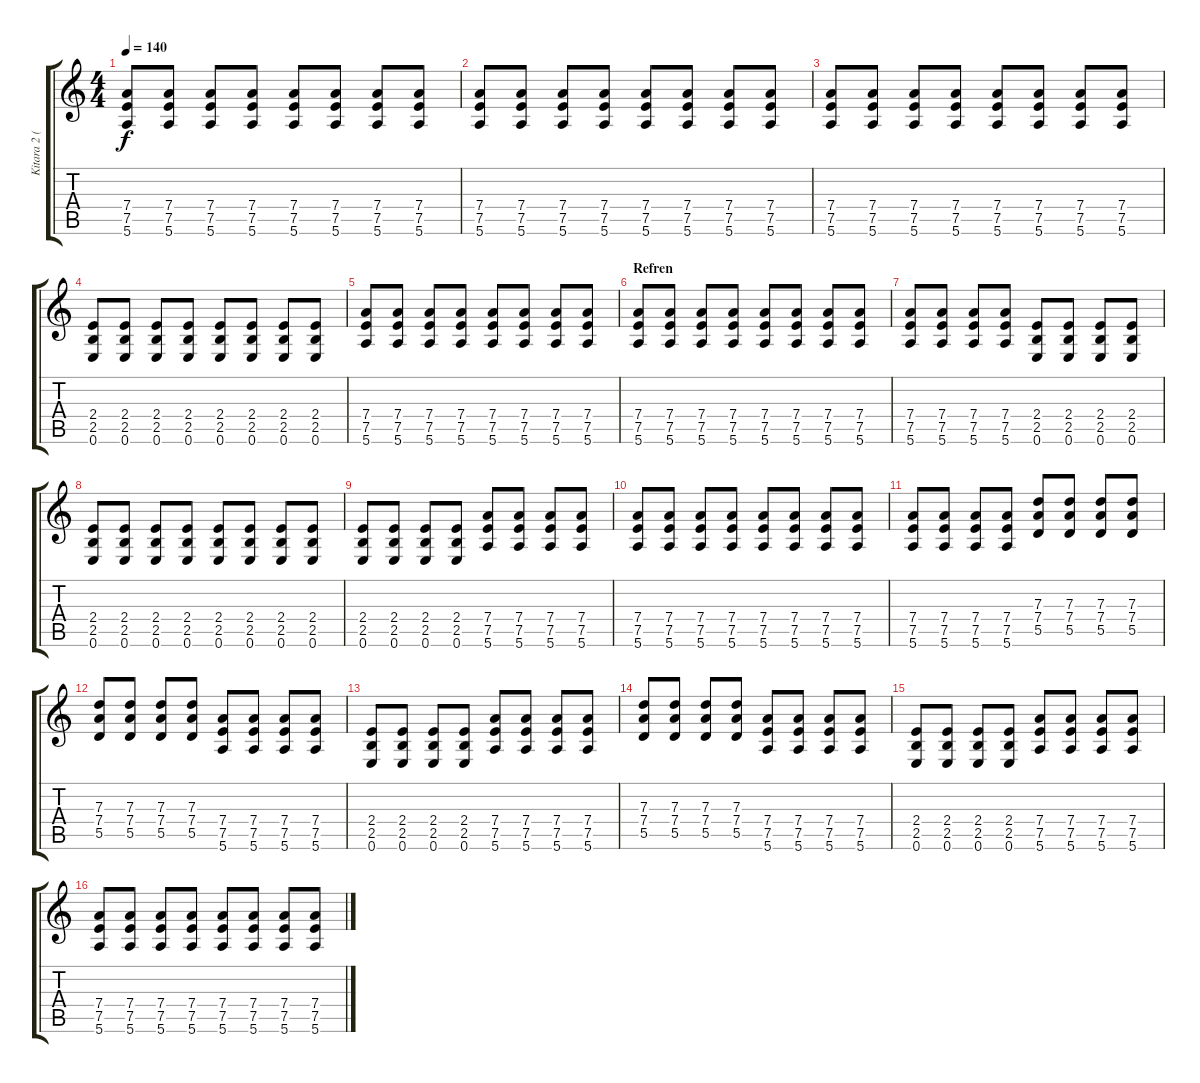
\track ("Kitara 2 (Solo)" "Kitara 2 (") {instrument overdrivenguitar}
\staff {score tabs}
\tuning (E4 B3 G3 D3 A2 E2) {hide}
\ts (4 4)
\tempo 140
\clef g2
\ks c
(7.4 7.5 5.6).8{dy f} (7.4 7.5 5.6).8 (7.4 7.5 5.6).8 (7.4 7.5 5.6).8 (7.4 7.5 5.6).8 (7.4 7.5 5.6).8 (7.4 7.5 5.6).8 (7.4 7.5 5.6).8 |
(7.4 7.5 5.6).8 (7.4 7.5 5.6).8 (7.4 7.5 5.6).8 (7.4 7.5 5.6).8 (7.4 7.5 5.6).8 (7.4 7.5 5.6).8 (7.4 7.5 5.6).8 (7.4 7.5 5.6).8 |
(7.4 7.5 5.6).8 (7.4 7.5 5.6).8 (7.4 7.5 5.6).8 (7.4 7.5 5.6).8 (7.4 7.5 5.6).8 (7.4 7.5 5.6).8 (7.4 7.5 5.6).8 (7.4 7.5 5.6).8 |
(2.4 2.5 0.6).8 (2.4 2.5 0.6).8 (2.4 2.5 0.6).8 (2.4 2.5 0.6).8 (2.4 2.5 0.6).8 (2.4 2.5 0.6).8 (2.4 2.5 0.6).8 (2.4 2.5 0.6).8 |
(7.4 7.5 5.6).8 (7.4 7.5 5.6).8 (7.4 7.5 5.6).8 (7.4 7.5 5.6).8 (7.4 7.5 5.6).8 (7.4 7.5 5.6).8 (7.4 7.5 5.6).8 (7.4 7.5 5.6).8 |
\section ("" "Refren")
(7.4 7.5 5.6).8 (7.4 7.5 5.6).8 (7.4 7.5 5.6).8 (7.4 7.5 5.6).8 (7.4 7.5 5.6).8 (7.4 7.5 5.6).8 (7.4 7.5 5.6).8 (7.4 7.5 5.6).8 |
(7.4 7.5 5.6).8 (7.4 7.5 5.6).8 (7.4 7.5 5.6).8 (7.4 7.5 5.6).8 (2.4 2.5 0.6).8 (2.4 2.5 0.6).8 (2.4 2.5 0.6).8 (2.4 2.5 0.6).8 |
(2.4 2.5 0.6).8 (2.4 2.5 0.6).8 (2.4 2.5 0.6).8 (2.4 2.5 0.6).8 (2.4 2.5 0.6).8 (2.4 2.5 0.6).8 (2.4 2.5 0.6).8 (2.4 2.5 0.6).8 |
(2.4 2.5 0.6).8 (2.4 2.5 0.6).8 (2.4 2.5 0.6).8 (2.4 2.5 0.6).8 (7.4 7.5 5.6).8 (7.4 7.5 5.6).8 (7.4 7.5 5.6).8 (7.4 7.5 5.6).8 |
(7.4 7.5 5.6).8 (7.4 7.5 5.6).8 (7.4 7.5 5.6).8 (7.4 7.5 5.6).8 (7.4 7.5 5.6).8 (7.4 7.5 5.6).8 (7.4 7.5 5.6).8 (7.4 7.5 5.6).8 |
(7.4 7.5 5.6).8 (7.4 7.5 5.6).8 (7.4 7.5 5.6).8 (7.4 7.5 5.6).8 (7.3 7.4 5.5).8 (7.3 7.4 5.5).8 (7.3 7.4 5.5).8 (7.3 7.4 5.5).8 |
(7.3 7.4 5.5).8 (7.3 7.4 5.5).8 (7.3 7.4 5.5).8 (7.3 7.4 5.5).8 (7.4 7.5 5.6).8 (7.4 7.5 5.6).8 (7.4 7.5 5.6).8 (7.4 7.5 5.6).8 |
(2.4 2.5 0.6).8 (2.4 2.5 0.6).8 (2.4 2.5 0.6).8 (2.4 2.5 0.6).8 (7.4 7.5 5.6).8 (7.4 7.5 5.6).8 (7.4 7.5 5.6).8 (7.4 7.5 5.6).8 |
(7.3 7.4 5.5).8 (7.3 7.4 5.5).8 (7.3 7.4 5.5).8 (7.3 7.4 5.5).8 (7.4 7.5 5.6).8 (7.4 7.5 5.6).8 (7.4 7.5 5.6).8 (7.4 7.5 5.6).8 |
(2.4 2.5 0.6).8 (2.4 2.5 0.6).8 (2.4 2.5 0.6).8 (2.4 2.5 0.6).8 (7.4 7.5 5.6).8 (7.4 7.5 5.6).8 (7.4 7.5 5.6).8 (7.4 7.5 5.6).8 |
(7.4 7.5 5.6).8 (7.4 7.5 5.6).8 (7.4 7.5 5.6).8 (7.4 7.5 5.6).8 (7.4 7.5 5.6).8 (7.4 7.5 5.6).8 (7.4 7.5 5.6).8 (7.4 7.5 5.6).8
